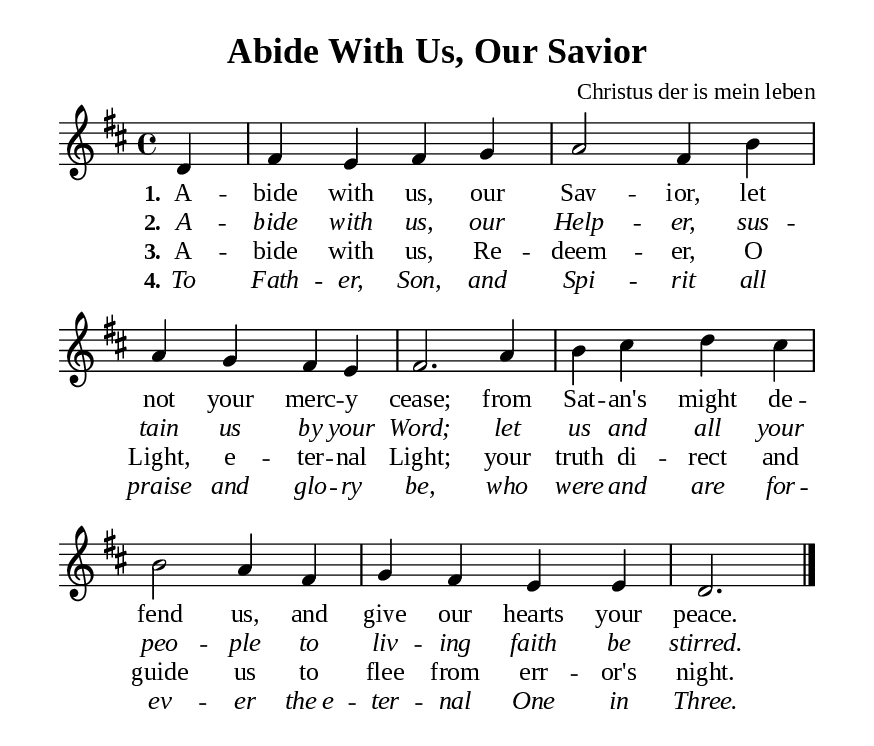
\version "2.22.1"

\header {
  title = "Abide With Us, Our Savior"
  composer = "Christus der is mein leben"
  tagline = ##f
}

global= {
  \key d \major
  \time 4/4
  \override Score.BarNumber.break-visibility = ##(#f #f #f)
  \override Lyrics.LyricSpace.minimum-distance = #3.0
}

\paper {
  #(set-paper-size "a5")
  top-margin = 10\mm
  bottom-marign = 10\mm
  left-margin = 10\mm
  right-margin = 10\mm
  indent = #0
  #(define fonts
	 (make-pango-font-tree "Liberation Serif"
	 		       "Liberation Serif"
			       "Liberation Serif"
			       (/ 20 20)))
  system-system-spacing = #'((basic-distance . 3) (padding . 3))
}

printItalic = {
  \override LyricText.font-shape = #'italic
}

%%%%%%%%%%%%%%%%%%%%%%%%%%%%%
% 2. Verse music
%%%%%%%%%%%%%%%%%%%%%%%%%%%%%
musicVerseSoprano = \relative c' {
                    \partial 4 d4 |
  %{	01	%} fis e fis g |
  %{	02	%} a2 fis4 b |
  %{	03	%} a g fis e |
  %{	04	%} fis2. a4 |
  %{	05	%} b cis d cis |
  %{	06	%} b2 a4 fis |
  %{	07	%} g fis e e |
                    d2. \bar "|."
}

%%%%%%%%%%%%%%%%%%%%%%%%%%%%%
% 3. Verse lyrics
%%%%%%%%%%%%%%%%%%%%%%%%%%%%%
verseOne = \lyricmode {
  \set stanza = #"1."
  A -- bide with us, our Sav -- ior, let not your merc -- y cease;
  from Sat -- an's might de -- fend us, and give our hearts your peace.
}

verseTwo = \lyricmode {
  \set stanza = #"2."
  A -- bide with us, our Help -- er, sus -- tain us by your Word;
  let us and all your peo -- ple to liv -- ing faith be stirred.
}

verseThree = \lyricmode {
  \set stanza = #"3."
  A -- bide with us, Re -- deem -- er, O Light, e -- ter -- nal Light;
  your truth di -- rect and guide us to flee from err -- or's night.
}

verseFour = \lyricmode {
  \set stanza = #"4."
  To Fath -- er, Son, and Spi -- rit all praise and glo -- ry be,
  who were and are for -- ev -- er the_e -- ter -- nal One in Three.
}

%%%%%%%%%%%%%%%%%%%%%%%%%%%%%
% 4. Layout
%%%%%%%%%%%%%%%%%%%%%%%%%%%%%
\score {
    \new ChoirStaff <<
      \new Staff <<
        \clef "treble"
        \new Voice = "sopranos" { \global   \musicVerseSoprano }
      >>
      \new Lyrics \lyricsto sopranos \verseOne
      \new Lyrics \with \printItalic \lyricsto sopranos \verseTwo
      \new Lyrics \lyricsto sopranos \verseThree
      \new Lyrics \with \printItalic \lyricsto sopranos \verseFour
    >>
}
